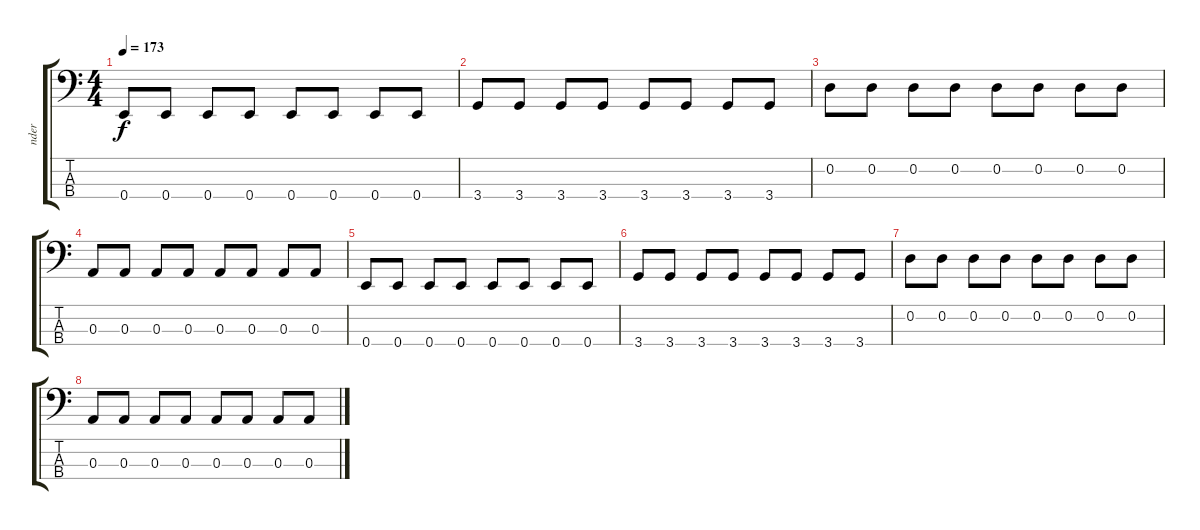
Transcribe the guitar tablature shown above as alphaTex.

\track ("nder" "nder") {instrument slapbass1}
\staff {score tabs}
\tuning (G2 D2 A1 E1) {hide}
\ts (4 4)
\tempo 173
\clef f4
\ks c
0.4.8{dy f} 0.4.8 0.4.8 0.4.8 0.4.8 0.4.8 0.4.8 0.4.8 |
3.4.8 3.4.8 3.4.8 3.4.8 3.4.8 3.4.8 3.4.8 3.4.8 |
0.2.8 0.2.8 0.2.8 0.2.8 0.2.8 0.2.8 0.2.8 0.2.8 |
0.3.8 0.3.8 0.3.8 0.3.8 0.3.8 0.3.8 0.3.8 0.3.8 |
0.4.8 0.4.8 0.4.8 0.4.8 0.4.8 0.4.8 0.4.8 0.4.8 |
3.4.8 3.4.8 3.4.8 3.4.8 3.4.8 3.4.8 3.4.8 3.4.8 |
0.2.8 0.2.8 0.2.8 0.2.8 0.2.8 0.2.8 0.2.8 0.2.8 |
0.3.8 0.3.8 0.3.8 0.3.8 0.3.8 0.3.8 0.3.8 0.3.8
